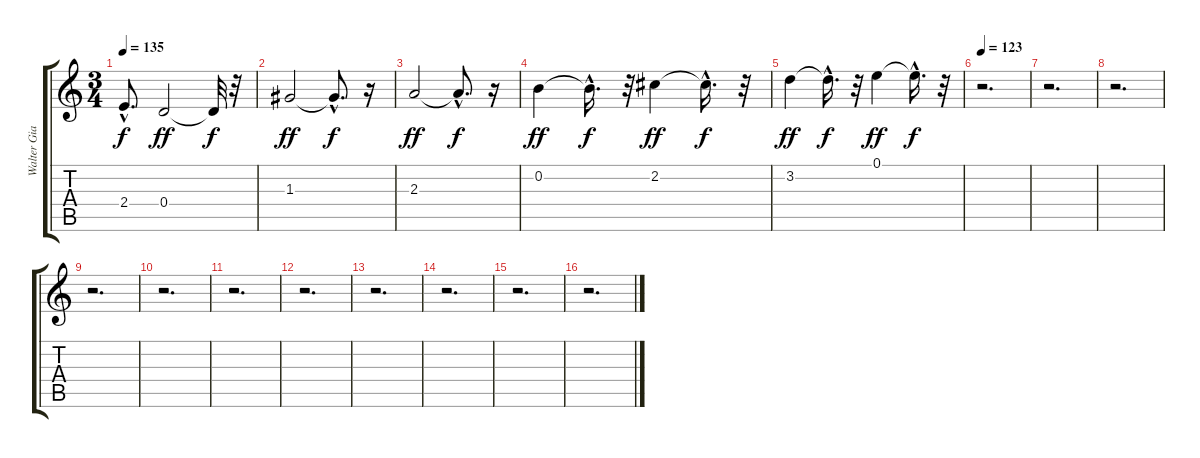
\track ("Walter Giardino" "Walter Gia") {instrument distortionguitar}
\staff {score tabs}
\tuning (E4 B3 G3 D3 A2 E2) {hide}
\ts (3 4)
\tempo 135
\clef g2
\ks c
2.4{hac t}.8{d dy f} 0.4.2{dy ff} 0.4{t}.32{dy f} r.32 |
1.3.2{dy ff} 1.3{hac t}.8{d dy f} r.16 |
2.3.2{dy ff} 2.3{hac t}.8{d dy f} r.16 |
0.2.4{dy ff} 0.2{hac t}.16{d dy f} r.32 2.2.4{dy ff} 2.2{hac t}.16{d dy f} r.32 |
3.2.4{dy ff} 3.2{hac t}.16{d dy f} r.32 0.1.4{dy ff} 0.1{hac t}.16{d dy f} r.32 |
\tempo 123
r.2{d} |
r.2{d} |
r.2{d} |
r.2{d} |
r.2{d} |
r.2{d} |
r.2{d} |
r.2{d} |
r.2{d} |
r.2{d} |
r.2{d}
